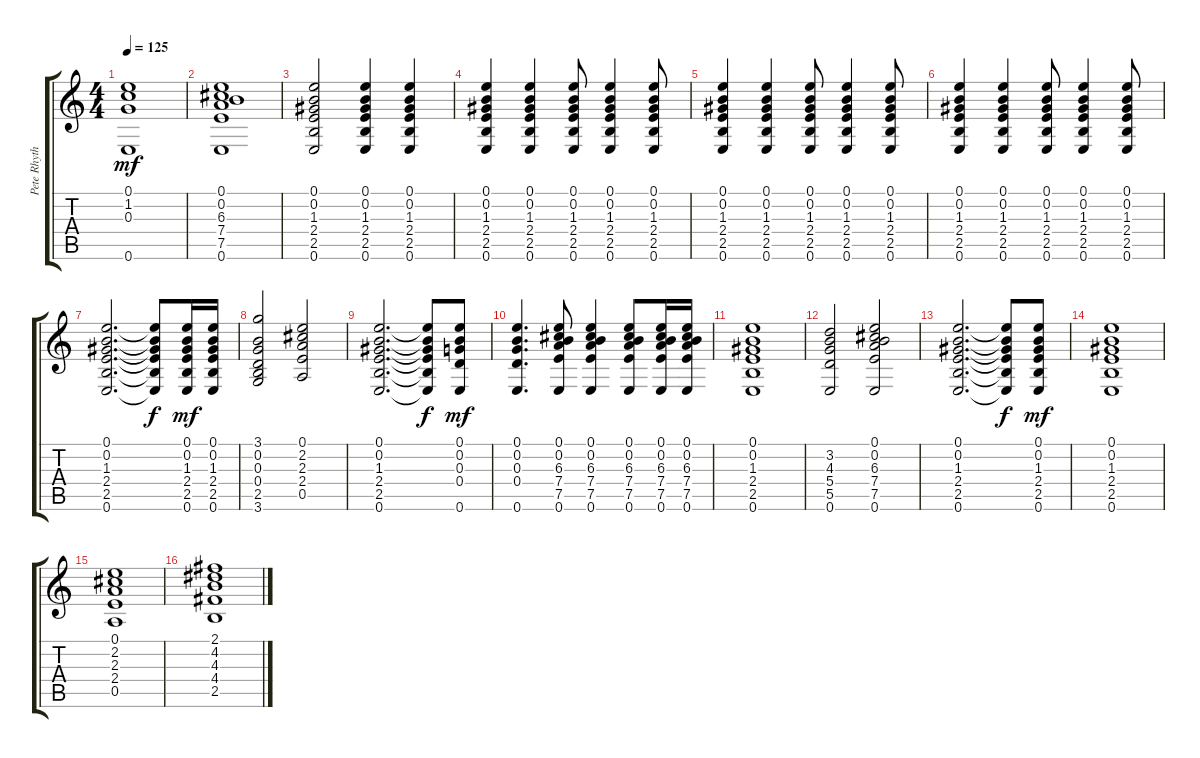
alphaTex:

\track ("Pete Rhythm" "Pete Rhyth") {instrument acousticguitarsteel}
\staff {score tabs}
\tuning (E4 B3 G3 D3 A2 E2) {hide}
\ts (4 4)
\tempo 125
\clef g2
\ks c
(0.1 1.2 0.3 0.6).1{dy mf} |
(0.1 0.2 6.3 7.4 7.5 0.6).1 |
(0.1 0.2 1.3 2.4 2.5 0.6).2 (0.1 0.2 1.3 2.4 2.5 0.6).4 (0.1 0.2 1.3 2.4 2.5 0.6).4 |
(0.1 0.2 1.3 2.4 2.5 0.6).4 (0.1 0.2 1.3 2.4 2.5 0.6).4 (0.1 0.2 1.3 2.4 2.5 0.6).8 (0.1 0.2 1.3 2.4 2.5 0.6).4 (0.1 0.2 1.3 2.4 2.5 0.6).8 |
(0.1 0.2 1.3 2.4 2.5 0.6).4 (0.1 0.2 1.3 2.4 2.5 0.6).4 (0.1 0.2 1.3 2.4 2.5 0.6).8 (0.1 0.2 1.3 2.4 2.5 0.6).4 (0.1 0.2 1.3 2.4 2.5 0.6).8 |
(0.1 0.2 1.3 2.4 2.5 0.6).4 (0.1 0.2 1.3 2.4 2.5 0.6).4 (0.1 0.2 1.3 2.4 2.5 0.6).8 (0.1 0.2 1.3 2.4 2.5 0.6).4 (0.1 0.2 1.3 2.4 2.5 0.6).8 |
(0.1 0.2 1.3 2.4 2.5 0.6).2{d} (0.1{t} 0.2{t} 1.3{t} 2.4{t} 2.5{t} 0.6{t}).8{dy f} (0.1 0.2 1.3 2.4 2.5 0.6).16{dy mf} (0.1 0.2 1.3 2.4 2.5 0.6).16 |
(3.1 0.2 0.3 0.4 2.5 3.6).2 (0.1 2.2 2.3 2.4 0.5).2 |
(0.1 0.2 1.3 2.4 2.5 0.6).2{d} (0.1{t} 0.2{t} 1.3{t} 2.4{t} 2.5{t} 0.6{t}).8{dy f} (0.1 0.2 0.3 0.4 0.6).8{dy mf} |
(0.1 0.2 0.3 0.4 0.6).4{d} (0.1 0.2 6.3 7.4 7.5 0.6).8 (0.1 0.2 6.3 7.4 7.5 0.6).4 (0.1 0.2 6.3 7.4 7.5 0.6).8 (0.1 0.2 6.3 7.4 7.5 0.6).16 (0.1 0.2 6.3 7.4 7.5 0.6).16 |
(0.1 0.2 1.3 2.4 2.5 0.6).1 |
(3.2 4.3 5.4 5.5 0.6).2 (0.1 0.2 6.3 7.4 7.5 0.6).2 |
(0.1 0.2 1.3 2.4 2.5 0.6).2{d} (0.1{t} 0.2{t} 1.3{t} 2.4{t} 2.5{t} 0.6{t}).8{dy f} (0.1 0.2 1.3 2.4 2.5 0.6).8{dy mf} |
(0.1 0.2 1.3 2.4 2.5 0.6).1 |
(0.1 2.2 2.3 2.4 0.5).1 |
(2.1 4.2 4.3 4.4 2.5).1
